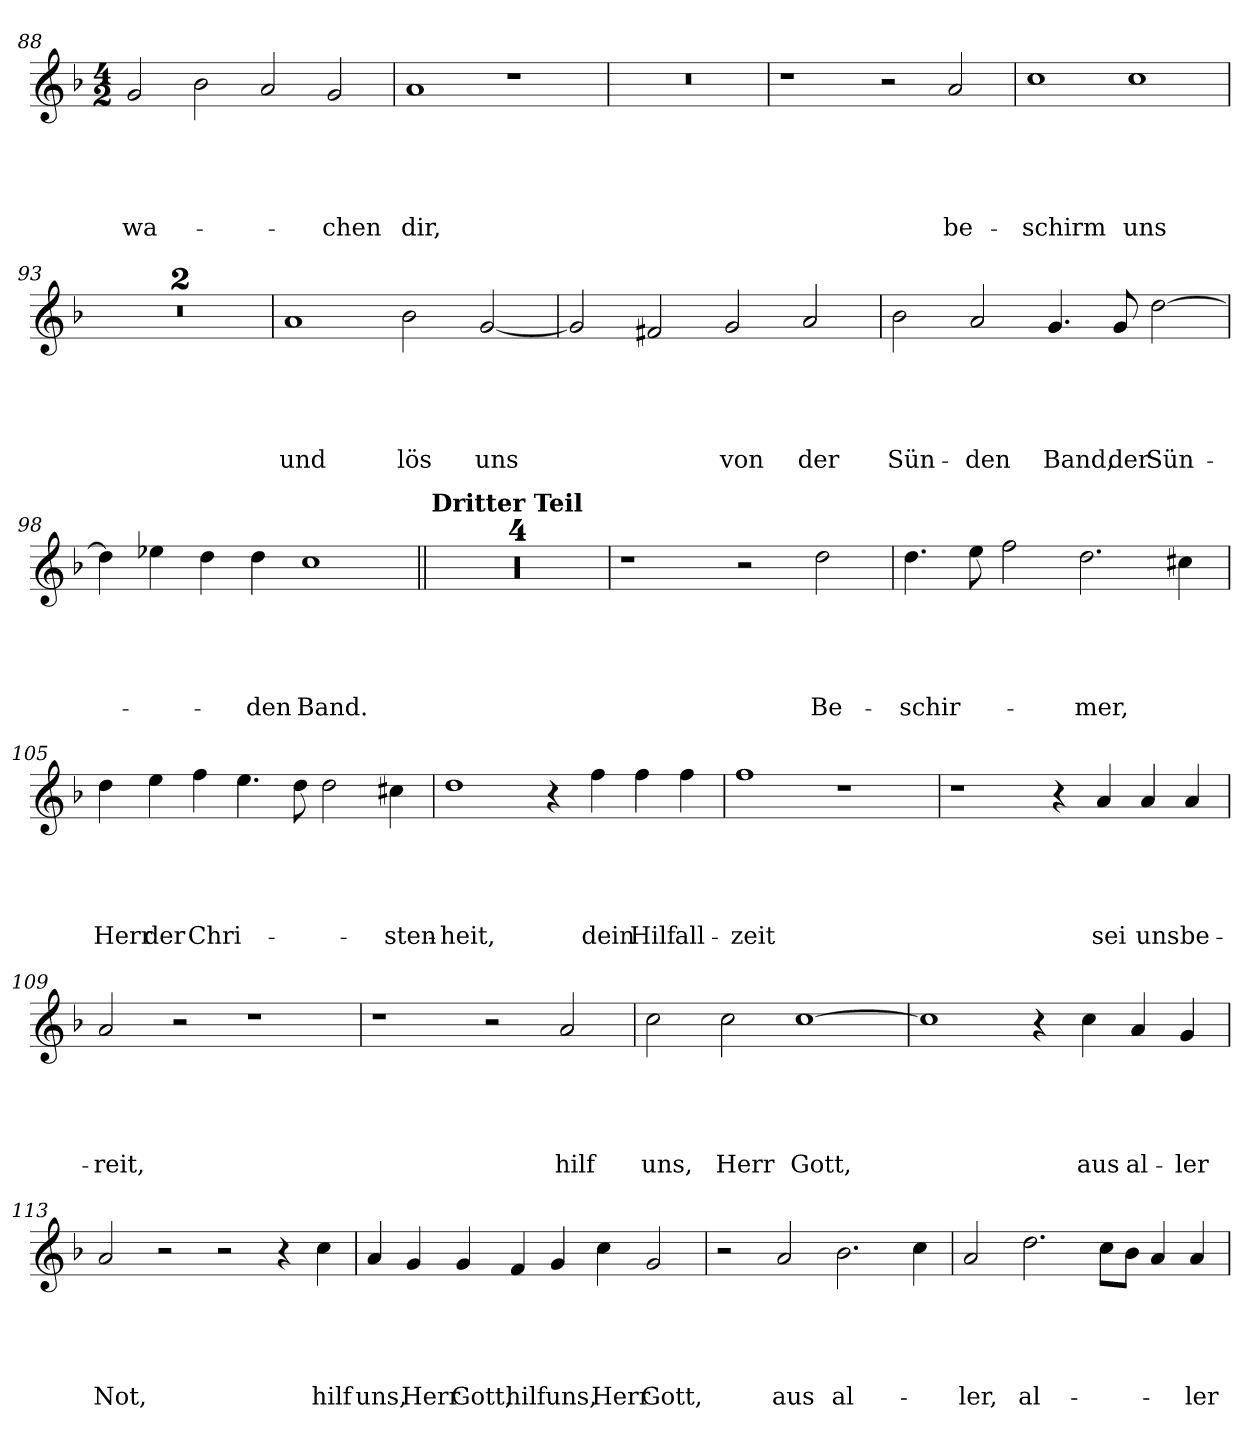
**kern	**text	**text	**text	**text	**text
*part1	*part1	*part1	*part1	*part1	*part1
*staff1	*staff1	*staff1	*staff1	*staff1	*staff1
!!LO:LB:g=z
*clefG2	*	*	*	*	*
*k[b-]	*	*	*	*	*
*F:	*	*	*	*	*
*M4/2	*	*	*	*	*
=88	=88	=88	=88	=88	=88
!	!	!	!	!	!LO:LY:b
2g/	.	.	.	.	wa-
2b-\	.	.	.	.	.
2a/	.	.	.	.	.
!	!	!	!	!	!LO:LY:b
2g/	.	.	.	.	-chen
=89	=89	=89	=89	=89	=89
!	!	!	!	!	!LO:LY:b
1a	.	.	.	.	dir,
1r	.	.	.	.	.
=90	=90	=90	=90	=90	=90
0r	.	.	.	.	.
=91	=91	=91	=91	=91	=91
1r	.	.	.	.	.
2r	.	.	.	.	.
!	!	!	!	!	!LO:LY:b
2a/	.	.	.	.	be-
=92	=92	=92	=92	=92	=92
!	!	!	!	!	!LO:LY:b
1cc	.	.	.	.	-schirm
!	!	!	!	!	!LO:LY:b
1cc	.	.	.	.	uns
=93	=93	=93	=93	=93	=93
0r	.	.	.	.	.
=94	=94	=94	=94	=94	=94
0r	.	.	.	.	.
!!LO:LB:g=z
=95	=95	=95	=95	=95	=95
!	!	!	!	!	!LO:LY:b
1a	.	.	.	.	und
!	!	!	!	!	!LO:LY:b
2b-\	.	.	.	.	lös
!	!	!	!	!	!LO:LY:b
[2g/	.	.	.	.	uns
=96	=96	=96	=96	=96	=96
2g/]	.	.	.	.	.
2f#X/	.	.	.	.	.
!	!	!	!	!	!LO:LY:b
2g/	.	.	.	.	von
!	!	!	!	!	!LO:LY:b
2a/	.	.	.	.	der
=97	=97	=97	=97	=97	=97
!	!	!	!	!	!LO:LY:b
2b-\	.	.	.	.	Sün-
!	!	!	!	!	!LO:LY:b
2a/	.	.	.	.	-den
!	!	!	!	!	!LO:LY:b
4.g/	.	.	.	.	Band,
!	!	!	!	!	!LO:LY:b
8g/	.	.	.	.	der
!	!	!	!	!	!LO:LY:b
[2dd\	.	.	.	.	Sün-
=98	=98	=98	=98	=98	=98
4dd\]	.	.	.	.	.
4ee-X\	.	.	.	.	.
4dd\	.	.	.	.	.
!	!	!	!	!	!LO:LY:b
4dd\	.	.	.	.	-den
!	!	!	!	!	!LO:LY:b
1cc	.	.	.	.	Band.
!!LO:LB:g=z
=99||	=99||	=99||	=99||	=99||	=99||
!LO:TX:a:B:t=Dritter Teil	!	!	!	!	!
0r	.	.	.	.	.
=100	=100	=100	=100	=100	=100
0r	.	.	.	.	.
=101	=101	=101	=101	=101	=101
0r	.	.	.	.	.
=102	=102	=102	=102	=102	=102
0r	.	.	.	.	.
=103	=103	=103	=103	=103	=103
1r	.	.	.	.	.
2r	.	.	.	.	.
!	!	!	!	!	!LO:LY:b
2dd\	.	.	.	.	Be-
=104	=104	=104	=104	=104	=104
!	!	!	!	!	!LO:LY:b
4.dd\	.	.	.	.	-schir-
8ee\	.	.	.	.	.
2ff\	.	.	.	.	.
!	!	!	!	!	!LO:LY:b
2.dd\	.	.	.	.	-mer,
4cc#X\	.	.	.	.	.
=105	=105	=105	=105	=105	=105
!	!	!	!	!	!LO:LY:b
4dd\	.	.	.	.	Herr
!	!	!	!	!	!LO:LY:b
4ee\	.	.	.	.	der
!	!	!	!	!	!LO:LY:b
4ff\	.	.	.	.	Chri-
4.ee\	.	.	.	.	.
8dd\	.	.	.	.	.
2dd\	.	.	.	.	.
!	!	!	!	!	!LO:LY:b
4cc#X\	.	.	.	.	-sten-
=106	=106	=106	=106	=106	=106
!	!	!	!	!	!LO:LY:b
1dd	.	.	.	.	-heit,
4r	.	.	.	.	.
!	!	!	!	!	!LO:LY:b
4ff\	.	.	.	.	dein
!	!	!	!	!	!LO:LY:b
4ff\	.	.	.	.	Hilf
!	!	!	!	!	!LO:LY:b
4ff\	.	.	.	.	all-
!!LO:LB:g=z
=107	=107	=107	=107	=107	=107
!	!	!	!	!	!LO:LY:b
1ff	.	.	.	.	-zeit
1r	.	.	.	.	.
=108	=108	=108	=108	=108	=108
1r	.	.	.	.	.
4r	.	.	.	.	.
!	!	!	!	!	!LO:LY:b
4a/	.	.	.	.	sei
!	!	!	!	!	!LO:LY:b
4a/	.	.	.	.	uns
!	!	!	!	!	!LO:LY:b
4a/	.	.	.	.	be-
=109	=109	=109	=109	=109	=109
!	!	!	!	!	!LO:LY:b
2a/	.	.	.	.	-reit,
2r	.	.	.	.	.
1r	.	.	.	.	.
=110	=110	=110	=110	=110	=110
1r	.	.	.	.	.
2r	.	.	.	.	.
!	!	!	!	!	!LO:LY:b
2a/	.	.	.	.	hilf
=111	=111	=111	=111	=111	=111
!	!	!	!	!	!LO:LY:b
2cc\	.	.	.	.	uns,
!	!	!	!	!	!LO:LY:b
2cc\	.	.	.	.	Herr
!	!	!	!	!	!LO:LY:b
[1cc	.	.	.	.	Gott,
!!LO:LB:g=z
=112	=112	=112	=112	=112	=112
1cc]	.	.	.	.	.
4r	.	.	.	.	.
!	!	!	!	!	!LO:LY:b
4cc\	.	.	.	.	aus
!	!	!	!	!	!LO:LY:b
4a/	.	.	.	.	al-
!	!	!	!	!	!LO:LY:b
4g/	.	.	.	.	-ler
=113	=113	=113	=113	=113	=113
!	!	!	!	!	!LO:LY:b
2a/	.	.	.	.	Not,
2r	.	.	.	.	.
2r	.	.	.	.	.
4r	.	.	.	.	.
!	!	!	!	!	!LO:LY:b
4cc\	.	.	.	.	hilf
=114	=114	=114	=114	=114	=114
!	!	!	!	!	!LO:LY:b
4a/	.	.	.	.	uns,
!	!	!	!	!	!LO:LY:b
4g/	.	.	.	.	Herr
!	!	!	!	!	!LO:LY:b
4g/	.	.	.	.	Gott,
!	!	!	!	!	!LO:LY:b
4f/	.	.	.	.	hilf
!	!	!	!	!	!LO:LY:b
4g/	.	.	.	.	uns,
!	!	!	!	!	!LO:LY:b
4cc\	.	.	.	.	Herr
!	!	!	!	!	!LO:LY:b
2g/	.	.	.	.	Gott,
=115	=115	=115	=115	=115	=115
2r	.	.	.	.	.
!	!	!	!	!	!LO:LY:b
2a/	.	.	.	.	aus
!	!	!	!	!	!LO:LY:b
2.b-\	.	.	.	.	al-
4cc\	.	.	.	.	.
!!LO:LB:g=z
=116	=116	=116	=116	=116	=116
!	!	!	!	!	!LO:LY:b
2a/	.	.	.	.	-ler,
!	!	!	!	!	!LO:LY:b
2.dd\	.	.	.	.	al-
8cc\L	.	.	.	.	.
8b-\J	.	.	.	.	.
4a/	.	.	.	.	.
!	!	!	!	!	!LO:LY:b
4a/	.	.	.	.	-ler
=	=	=	=	=	=
*-	*-	*-	*-	*-	*-
